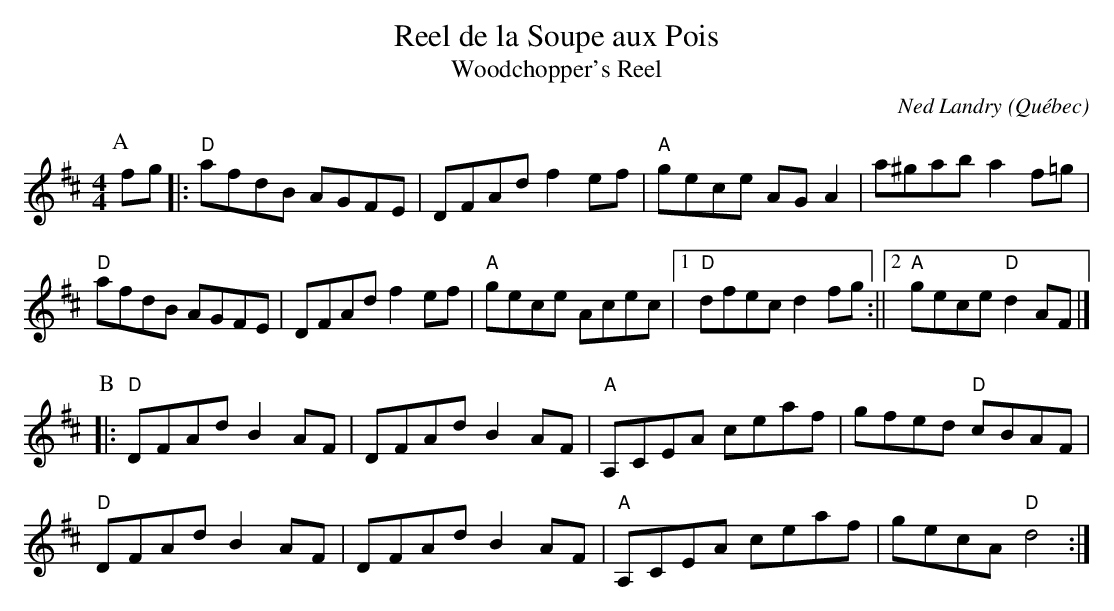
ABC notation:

X:1
T:Reel de la Soupe aux Pois
T:Woodchopper's Reel
C:Ned Landry
O:Québec
M:4/4
L:1/8
K:Dmaj
P:A
fg |: "D"afdB AGFE | DFAd f2ef | "A" gece AGA2 | a^gab a2f=g |
"D"afdB AGFE | DFAdf2ef | "A"gece Acec |1 "D"dfec d2fg :||2 "A"gece "D"d2AF |]
P:B
|: "D"DFAd B2AF | DFAd B2AF | "A"A,CEA ceaf | gfed "D"cBAF |
"D"DFAd B2AF | DFAd B2AF | "A"A,CEA ceaf | gecA "D"d4 :|
